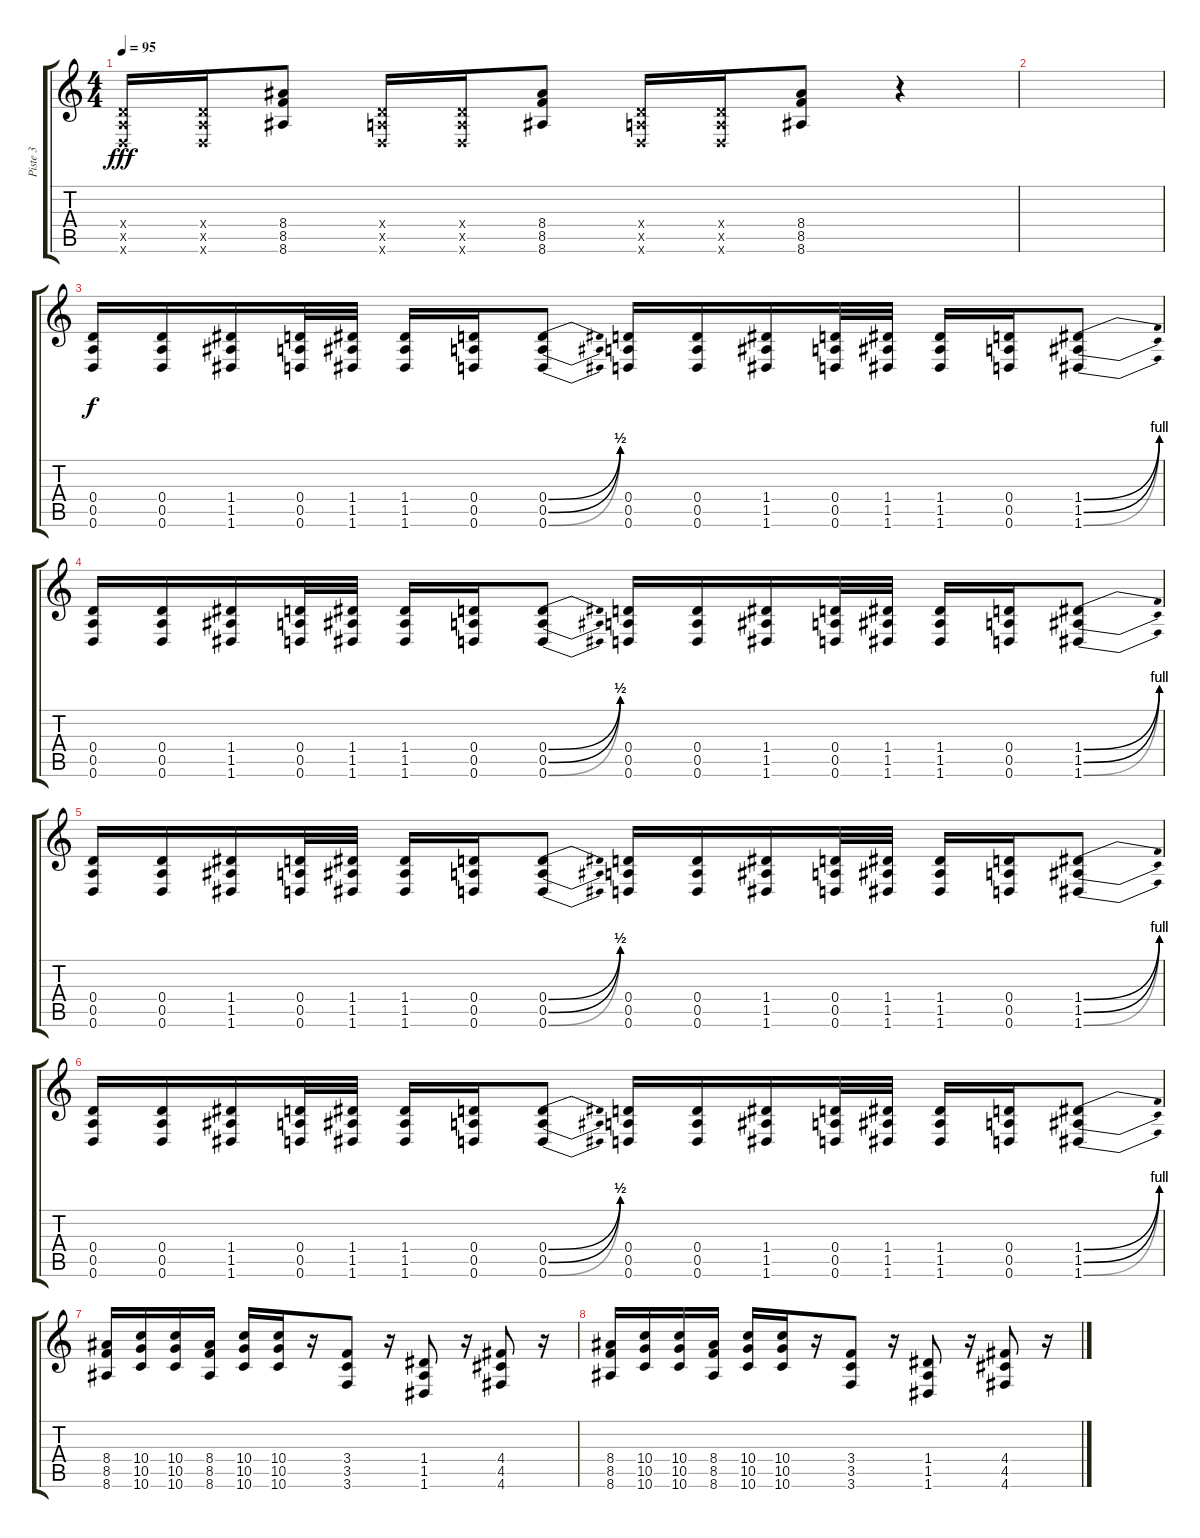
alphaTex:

\track ("Piste 3" "Piste 3") {instrument distortionguitar}
\staff {score tabs}
\tuning (E4 B3 G3 D3 A2 D2) {hide}
\ts (4 4)
\tempo 95
\clef g2
\ks c
(0.4{x} 0.5{x} 0.6{x}).16{dy fff} (0.4{x} 0.5{x} 0.6{x}).16 (8.4 8.5 8.6).8 (0.4{x} 0.5{x} 0.6{x}).16 (0.4{x} 0.5{x} 0.6{x}).16 (8.4 8.5 8.6).8 (0.4{x} 0.5{x} 0.6{x}).16 (0.4{x} 0.5{x} 0.6{x}).16 (8.4 8.5 8.6).8 r.4 |
|
(0.4 0.5 0.6).16{dy f} (0.4 0.5 0.6).16 (1.4 1.5 1.6).16 (0.4 0.5 0.6).32 (1.4 1.5 1.6).32 (1.4 1.5 1.6).16 (0.4 0.5 0.6).16 (0.4{be (bend 0 0 60 2)} 0.5{be (bend 0 0 60 2)} 0.6{be (bend 0 0 60 2)}).8 (0.4 0.5 0.6).16 (0.4 0.5 0.6).16 (1.4 1.5 1.6).16 (0.4 0.5 0.6).32 (1.4 1.5 1.6).32 (1.4 1.5 1.6).16 (0.4 0.5 0.6).16 (1.4{be (bend 0 0 60 4)} 1.5{be (bend 0 0 60 4)} 1.6{be (bend 0 0 60 4)}).8 |
(0.4 0.5 0.6).16 (0.4 0.5 0.6).16 (1.4 1.5 1.6).16 (0.4 0.5 0.6).32 (1.4 1.5 1.6).32 (1.4 1.5 1.6).16 (0.4 0.5 0.6).16 (0.4{be (bend 0 0 60 2)} 0.5{be (bend 0 0 60 2)} 0.6{be (bend 0 0 60 2)}).8 (0.4 0.5 0.6).16 (0.4 0.5 0.6).16 (1.4 1.5 1.6).16 (0.4 0.5 0.6).32 (1.4 1.5 1.6).32 (1.4 1.5 1.6).16 (0.4 0.5 0.6).16 (1.4{be (bend 0 0 60 4)} 1.5{be (bend 0 0 60 4)} 1.6{be (bend 0 0 60 4)}).8 |
(0.4 0.5 0.6).16 (0.4 0.5 0.6).16 (1.4 1.5 1.6).16 (0.4 0.5 0.6).32 (1.4 1.5 1.6).32 (1.4 1.5 1.6).16 (0.4 0.5 0.6).16 (0.4{be (bend 0 0 60 2)} 0.5{be (bend 0 0 60 2)} 0.6{be (bend 0 0 60 2)}).8 (0.4 0.5 0.6).16 (0.4 0.5 0.6).16 (1.4 1.5 1.6).16 (0.4 0.5 0.6).32 (1.4 1.5 1.6).32 (1.4 1.5 1.6).16 (0.4 0.5 0.6).16 (1.4{be (bend 0 0 60 4)} 1.5{be (bend 0 0 60 4)} 1.6{be (bend 0 0 60 4)}).8 |
(0.4 0.5 0.6).16 (0.4 0.5 0.6).16 (1.4 1.5 1.6).16 (0.4 0.5 0.6).32 (1.4 1.5 1.6).32 (1.4 1.5 1.6).16 (0.4 0.5 0.6).16 (0.4{be (bend 0 0 60 2)} 0.5{be (bend 0 0 60 2)} 0.6{be (bend 0 0 60 2)}).8 (0.4 0.5 0.6).16 (0.4 0.5 0.6).16 (1.4 1.5 1.6).16 (0.4 0.5 0.6).32 (1.4 1.5 1.6).32 (1.4 1.5 1.6).16 (0.4 0.5 0.6).16 (1.4{be (bend 0 0 60 4)} 1.5{be (bend 0 0 60 4)} 1.6{be (bend 0 0 60 4)}).8 |
(8.4 8.5 8.6).16 (10.4 10.5 10.6).16 (10.4 10.5 10.6).16 (8.4 8.5 8.6).16 (10.4 10.5 10.6).16 (10.4 10.5 10.6).16 r.16 (3.4 3.5 3.6).8 r.16 (1.4 1.5 1.6).8 r.16 (4.4 4.5 4.6).8 r.16 |
(8.4 8.5 8.6).16 (10.4 10.5 10.6).16 (10.4 10.5 10.6).16 (8.4 8.5 8.6).16 (10.4 10.5 10.6).16 (10.4 10.5 10.6).16 r.16 (3.4 3.5 3.6).8 r.16 (1.4 1.5 1.6).8 r.16 (4.4 4.5 4.6).8 r.16
